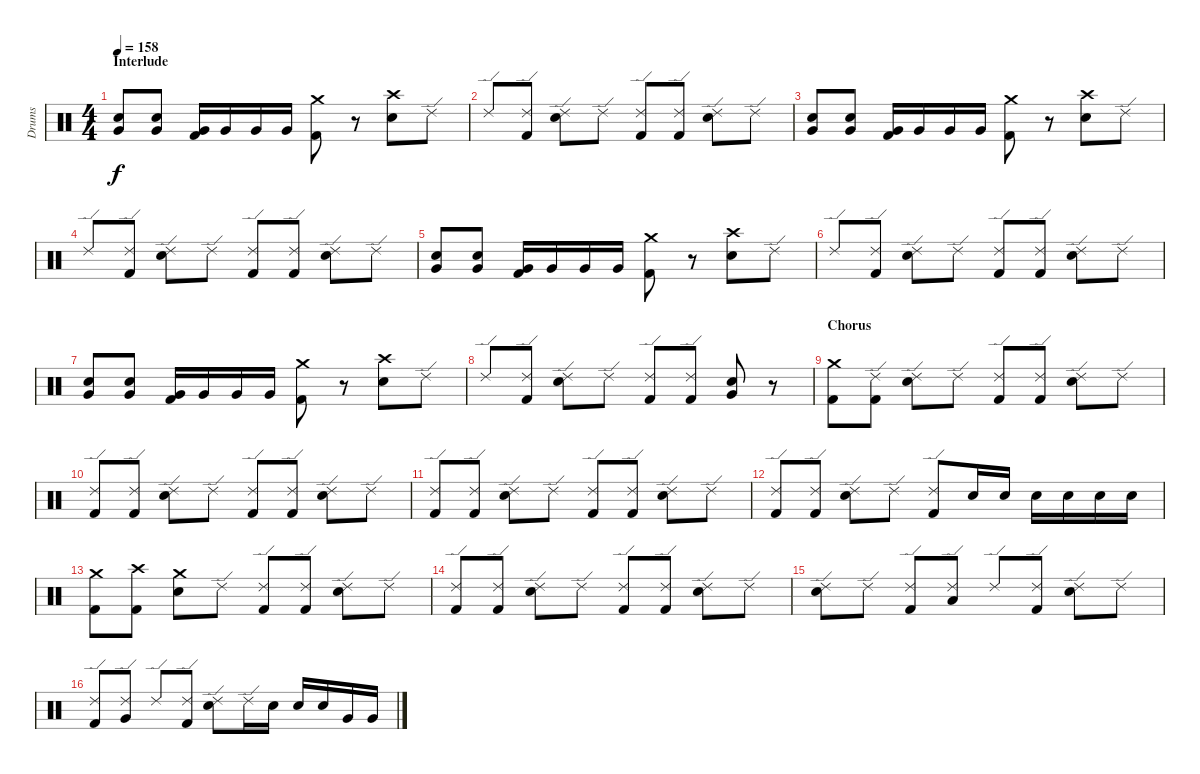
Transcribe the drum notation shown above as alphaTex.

\track ("Drums" "Drums") {instrument percussion}
\staff {score}
\articulation defaults
\ts (4 4)
\section ("" "Interlude")
\tempo 158
\clef neutral
\ks c
("Very Low Tom (hit)" "Electric Snare (hit)").8{dy f} ("Very Low Tom (hit)" "Electric Snare (hit)").8 ("Very Low Tom (hit)" "Kick (hit) 2").16 "Very Low Tom (hit)".16 "Very Low Tom (hit)".16 "Very Low Tom (hit)".16 ("Crash medium (hit)" "Kick (hit) 2").8 r.8 ("Crash high (hit)" "Electric Snare (hit)").8 "Ride (edge) 2".8 |
"Ride (edge) 2".8 ("Ride (edge) 2" "Kick (hit) 2").8 ("Ride (edge) 2" "Electric Snare (hit)").8 "Ride (edge) 2".8 ("Ride (edge) 2" "Kick (hit) 2").8 ("Ride (edge) 2" "Kick (hit) 2").8 ("Ride (edge) 2" "Electric Snare (hit)").8 "Ride (edge) 2".8 |
("Very Low Tom (hit)" "Electric Snare (hit)").8 ("Very Low Tom (hit)" "Electric Snare (hit)").8 ("Very Low Tom (hit)" "Kick (hit) 2").16 "Very Low Tom (hit)".16 "Very Low Tom (hit)".16 "Very Low Tom (hit)".16 ("Crash medium (hit)" "Kick (hit) 2").8 r.8 ("Crash high (hit)" "Electric Snare (hit)").8 "Ride (edge) 2".8 |
"Ride (edge) 2".8 ("Ride (edge) 2" "Kick (hit) 2").8 ("Ride (edge) 2" "Electric Snare (hit)").8 "Ride (edge) 2".8 ("Ride (edge) 2" "Kick (hit) 2").8 ("Ride (edge) 2" "Kick (hit) 2").8 ("Ride (edge) 2" "Electric Snare (hit)").8 "Ride (edge) 2".8 |
("Very Low Tom (hit)" "Electric Snare (hit)").8 ("Very Low Tom (hit)" "Electric Snare (hit)").8 ("Very Low Tom (hit)" "Kick (hit) 2").16 "Very Low Tom (hit)".16 "Very Low Tom (hit)".16 "Very Low Tom (hit)".16 ("Crash medium (hit)" "Kick (hit) 2").8 r.8 ("Crash high (hit)" "Electric Snare (hit)").8 "Ride (edge) 2".8 |
"Ride (edge) 2".8 ("Ride (edge) 2" "Kick (hit) 2").8 ("Ride (edge) 2" "Electric Snare (hit)").8 "Ride (edge) 2".8 ("Ride (edge) 2" "Kick (hit) 2").8 ("Ride (edge) 2" "Kick (hit) 2").8 ("Ride (edge) 2" "Electric Snare (hit)").8 "Ride (edge) 2".8 |
("Very Low Tom (hit)" "Electric Snare (hit)").8 ("Very Low Tom (hit)" "Electric Snare (hit)").8 ("Very Low Tom (hit)" "Kick (hit) 2").16 "Very Low Tom (hit)".16 "Very Low Tom (hit)".16 "Very Low Tom (hit)".16 ("Crash medium (hit)" "Kick (hit) 2").8 r.8 ("Crash high (hit)" "Electric Snare (hit)").8 "Ride (edge) 2".8 |
"Ride (edge) 2".8 ("Ride (edge) 2" "Kick (hit) 2").8 ("Ride (edge) 2" "Electric Snare (hit)").8 "Ride (edge) 2".8 ("Ride (edge) 2" "Kick (hit) 2").8 ("Ride (edge) 2" "Kick (hit) 2").8 ("Very Low Tom (hit)" "Electric Snare (hit)").8 r.8 |
\section ("" "Chorus")
("Crash medium (hit)" "Kick (hit) 2").8 ("Ride (edge) 2" "Kick (hit) 2").8 ("Ride (edge) 2" "Electric Snare (hit)").8 "Ride (edge) 2".8 ("Ride (edge) 2" "Kick (hit) 2").8 ("Ride (edge) 2" "Kick (hit) 2").8 ("Ride (edge) 2" "Electric Snare (hit)").8 "Ride (edge) 2".8 |
("Ride (edge) 2" "Kick (hit) 2").8 ("Ride (edge) 2" "Kick (hit) 2").8 ("Ride (edge) 2" "Electric Snare (hit)").8 "Ride (edge) 2".8 ("Ride (edge) 2" "Kick (hit) 2").8 ("Ride (edge) 2" "Kick (hit) 2").8 ("Ride (edge) 2" "Electric Snare (hit)").8 "Ride (edge) 2".8 |
("Ride (edge) 2" "Kick (hit) 2").8 ("Ride (edge) 2" "Kick (hit) 2").8 ("Ride (edge) 2" "Electric Snare (hit)").8 "Ride (edge) 2".8 ("Ride (edge) 2" "Kick (hit) 2").8 ("Ride (edge) 2" "Kick (hit) 2").8 ("Ride (edge) 2" "Electric Snare (hit)").8 "Ride (edge) 2".8 |
("Ride (edge) 2" "Kick (hit) 2").8 ("Ride (edge) 2" "Kick (hit) 2").8 ("Ride (edge) 2" "Electric Snare (hit)").8 "Ride (edge) 2".8 ("Ride (edge) 2" "Kick (hit) 2").8 "Electric Snare (hit)".16 "Electric Snare (hit)".16 "Electric Snare (hit)".16 "Electric Snare (hit)".16 "Electric Snare (hit)".16 "Electric Snare (hit)".16 |
("Crash medium (hit)" "Kick (hit) 2").8 ("Crash high (hit)" "Kick (hit) 2").8 ("Crash medium (hit)" "Electric Snare (hit)").8 "Ride (edge) 2".8 ("Ride (edge) 2" "Kick (hit) 2").8 ("Ride (edge) 2" "Kick (hit) 2").8 ("Ride (edge) 2" "Electric Snare (hit)").8 "Ride (edge) 2".8 |
("Ride (edge) 2" "Kick (hit) 2").8 ("Ride (edge) 2" "Kick (hit) 2").8 ("Ride (edge) 2" "Electric Snare (hit)").8 "Ride (edge) 2".8 ("Ride (edge) 2" "Kick (hit) 2").8 ("Ride (edge) 2" "Kick (hit) 2").8 ("Ride (edge) 2" "Electric Snare (hit)").8 "Ride (edge) 2".8 |
("Ride (edge) 2" "Electric Snare (hit)").8 "Ride (edge) 2".8 ("Ride (edge) 2" "Kick (hit) 2").8 ("Ride (edge) 2" "Low Tom (hit)").8 "Ride (edge) 2".8 ("Ride (edge) 2" "Kick (hit) 2").8 ("Ride (edge) 2" "Electric Snare (hit)").8 "Ride (edge) 2".8 |
("Ride (edge) 2" "Kick (hit) 2").8 ("Ride (edge) 2" "Very Low Tom (hit)").8 "Ride (edge) 2".8 ("Ride (edge) 2" "Kick (hit) 2").8 ("Ride (edge) 2" "Electric Snare (hit)").8 "Ride (edge) 2".16 "Electric Snare (hit)".16 "Electric Snare (hit)".16 "Electric Snare (hit)".16 "Very Low Tom (hit)".16 "Very Low Tom (hit)".16
